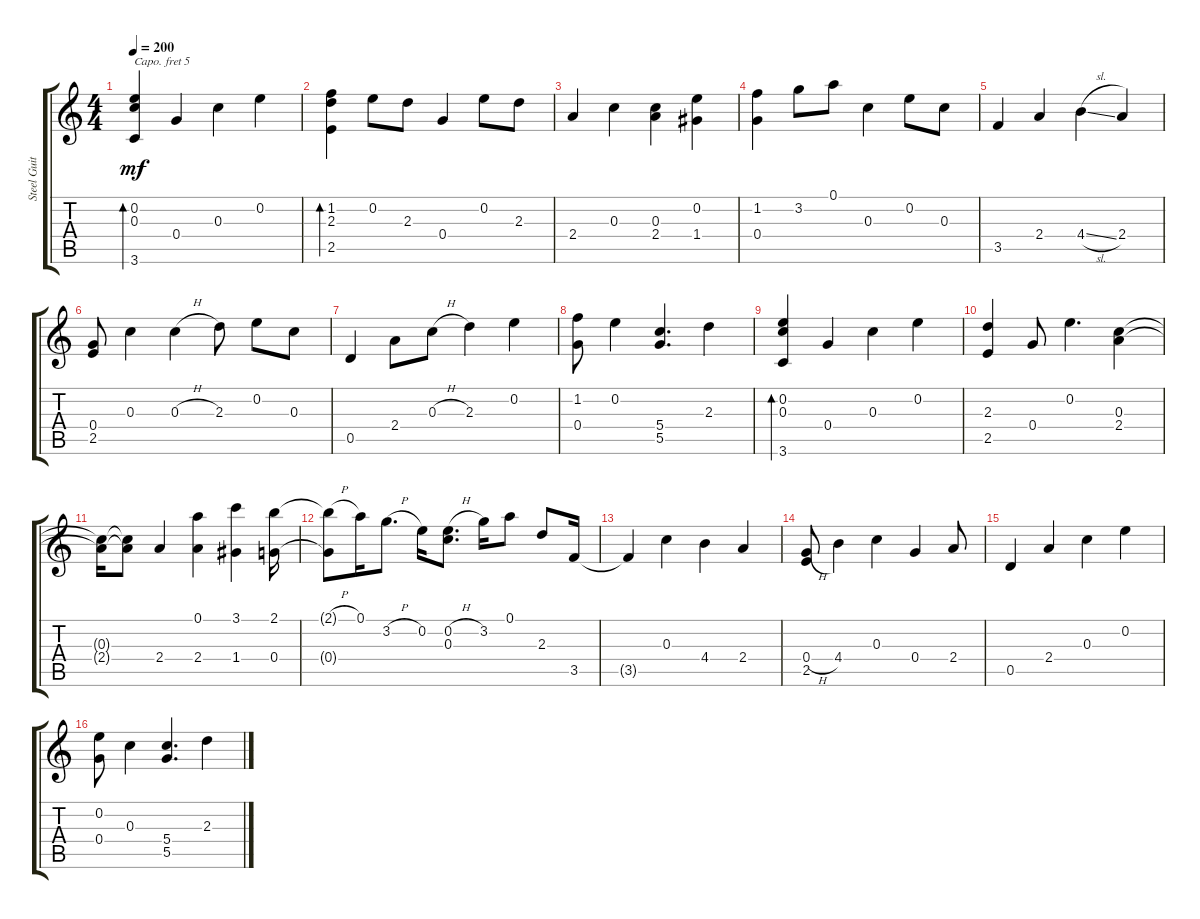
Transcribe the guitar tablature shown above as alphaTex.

\track ("Steel Guitar" "Steel Guit") {instrument acousticguitarsteel}
\staff {score tabs}
\capo 5
\tuning (E4 B3 G3 D3 A2 E2) {hide}
\ts (4 4)
\tempo 200
\clef g2
\ks c
(0.2 0.3 3.6).4{bd 120 dy mf} 0.4.4 0.3.4 0.2.4 |
(1.2 2.3 2.5).4{bd 120} 0.2.8 2.3.8 0.4.4 0.2.8 2.3.8 |
2.4.4 0.3.4 (0.3 2.4).4 (0.2 1.4).4 |
(1.2 0.4).4 3.2.8 0.1.8 0.3.4 0.2.8 0.3.8 |
3.5.4 2.4.4 4.4{sl}.4 2.4.4 |
(0.4 2.5).8 0.3.4 0.3{h}.4 2.3.8 0.2.8 0.3.8 |
0.5.4 2.4.8 0.3{h}.8 2.3.4 0.2.4 |
(1.2 0.4).8 0.2.4 (5.4 5.5).4{d} 2.3.4 |
(0.2 0.3 3.6).4{bd 120} 0.4.4 0.3.4 0.2.4 |
(2.3 2.5).4 0.4.8 0.2.4{d} (0.3 2.4).4 |
(0.3{t} 2.4{t}).16 (0.3{t} 2.4{t}).8 2.4.4 (0.1 2.4).4 (3.1 1.4).4 (2.1 0.4).16 |
(2.1{h t} 0.4{t}).8 0.1.16 3.2{h}.8{d} 0.2.16 (0.2{h} 0.3).8{d} 3.2.16 0.1.8 2.3.8 3.5.16 |
3.5{t}.4 0.3.4 4.4.4 2.4.4 |
(0.4{h} 2.5).8 4.4.4 0.3.4 0.4.4 2.4.8 |
0.5.4 2.4.4 0.3.4 0.2.4 |
(0.2 0.4).8 0.3.4 (5.4 5.5).4{d} 2.3.4
